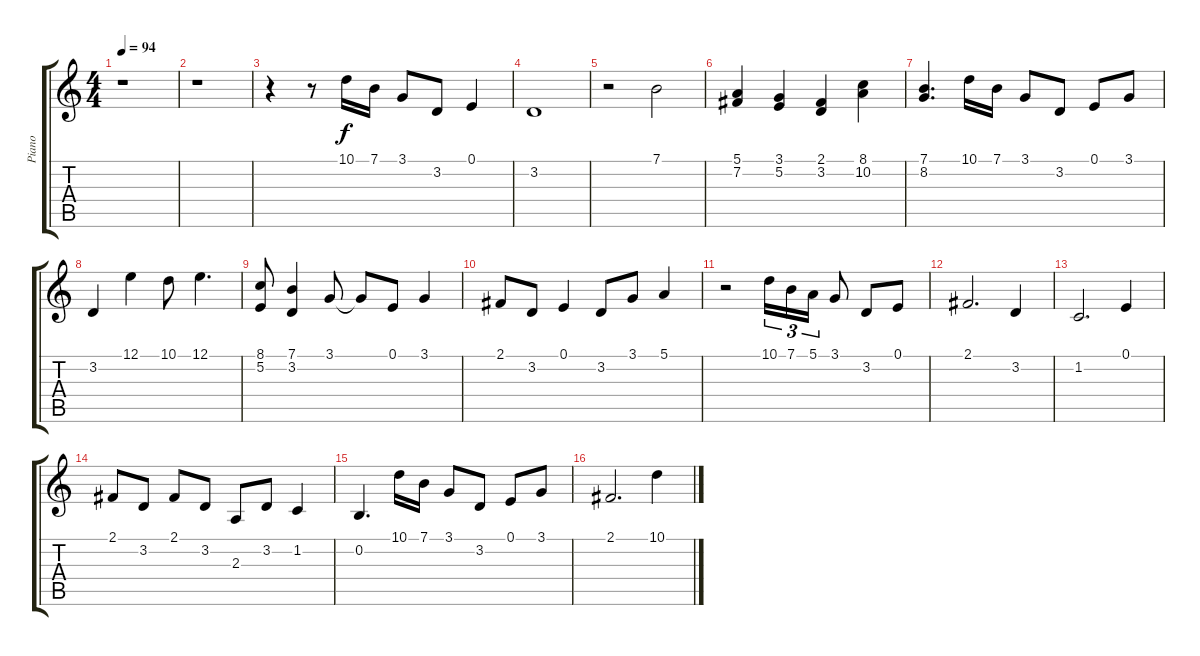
\track ("Piano" "Piano") {instrument electricpiano2}
\staff {score tabs}
\tuning (E4 B3 G3 D3 A2 E2) {hide}
\ts (4 4)
\tempo 94
\clef g2
\ks c
r.1{dy f instrument electricpiano2} |
r.1 |
r.4 r.8 10.1.16 7.1.16 3.1.8 3.2.8 0.1.4 |
3.2.1 |
r.2 7.1.2 |
(5.1 7.2).4 (3.1 5.2).4 (2.1 3.2).4 (8.1 10.2).4 |
(7.1 8.2).4{d} 10.1.16 7.1.16 3.1.8 3.2.8 0.1.8 3.1.8 |
3.2.4 12.1.4 10.1.8 12.1.4{d} |
(8.1 5.2).8 (7.1 3.2).4 3.1.8 3.1{t}.8 0.1.8 3.1.4 |
2.1.8 3.2.8 0.1.4 3.2.8 3.1.8 5.1.4 |
r.2 10.1.16{tu (3 2)} 7.1.16{tu (3 2)} 5.1.16{tu (3 2)} 3.1.8 3.2.8 0.1.8 |
2.1.2{d} 3.2.4 |
1.2.2{d} 0.1.4 |
2.1.8 3.2.8 2.1.8 3.2.8 2.3.8 3.2.8 1.2.4 |
0.2.4{d} 10.1.16 7.1.16 3.1.8 3.2.8 0.1.8 3.1.8 |
2.1.2{d} 10.1.4
